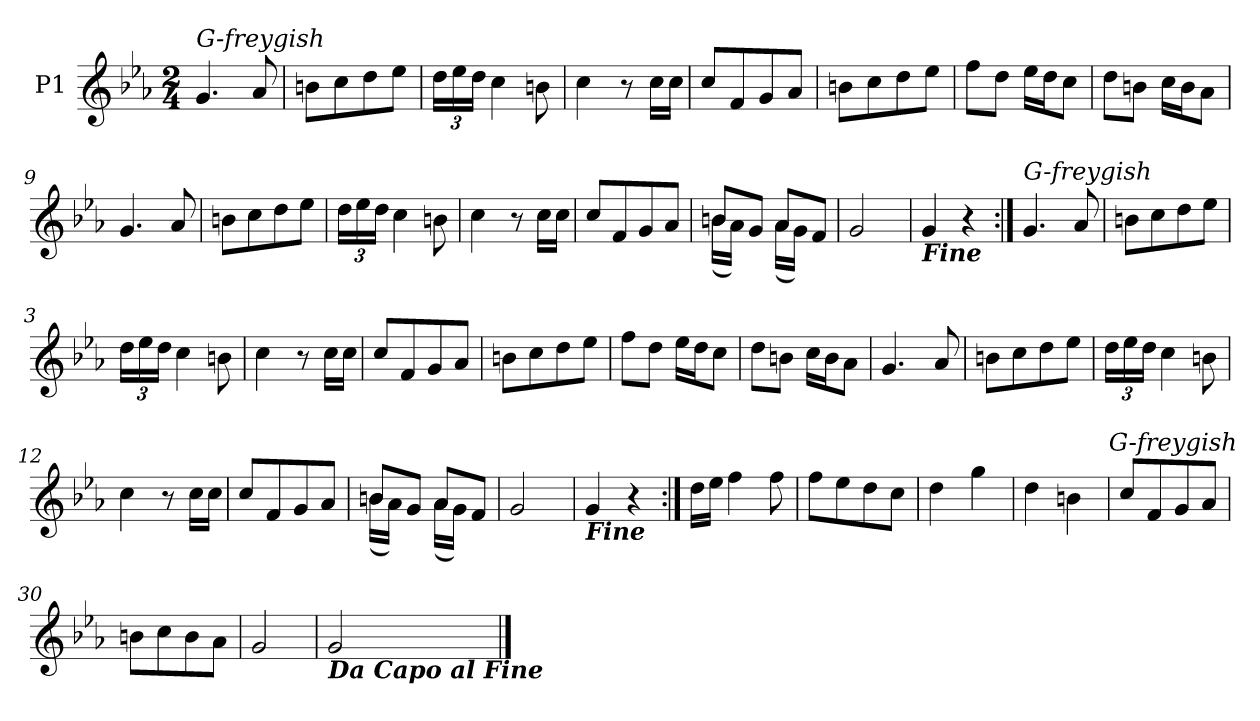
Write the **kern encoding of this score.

**kern
*part1
*staff1
*I"P1
*clefG2
*k[b-e-a-]
*M2/4
=1
!LO:TX:a:i:t=G-freygish
4.g
8a-
=2
8bnL
8cc
8dd
8ee-J
=3
24ddLL
24ee-
24ddJJ
4cc
8bn
=4
4cc
8r
16ccLL
16ccJJ
=5
8ccL
8f
8g
8a-J
=6
8bnL
8cc
8dd
8ee-J
=7
8ffL
8ddJ
16ee-LL
16ddJ
8ccJ
=8
8ddL
8bnJ
16ccLL
16bJ
8a-J
=9
4.g
8a-
=10
8bnL
8cc
8dd
8ee-J
=11
24ddLL
24ee-
24ddJJ
4cc
8bn
=12
4cc
8r
16ccLL
16ccJJ
=13
8ccL
8f
8g
8a-J
=14
*^
8bnL	(16bLL
.	16a-JJ)
8gJ	8ryy
8a-L	(16a-LL
.	16gJJ)
8fJ	8ryy
*v	*v
=15
2g
=16
!LO:TX:b:Bi:t=Fine
4g
4r
=1:|!
!LO:TX:a:i:t=G-freygish
4.g
8a-
=2
8bnL
8cc
8dd
8ee-J
=3
24ddLL
24ee-
24ddJJ
4cc
8bn
=4
4cc
8r
16ccLL
16ccJJ
=5
8ccL
8f
8g
8a-J
=6
8bnL
8cc
8dd
8ee-J
=7
8ffL
8ddJ
16ee-LL
16ddJ
8ccJ
=8
8ddL
8bnJ
16ccLL
16bJ
8a-J
=9
4.g
8a-
=10
8bnL
8cc
8dd
8ee-J
=11
24ddLL
24ee-
24ddJJ
4cc
8bn
=12
4cc
8r
16ccLL
16ccJJ
=13
8ccL
8f
8g
8a-J
=14
*^
8bnL	(16bLL
.	16a-JJ)
8gJ	8ryy
8a-L	(16a-LL
.	16gJJ)
8fJ	8ryy
*v	*v
=15
2g
=16
!LO:TX:b:Bi:t=Fine
4g
4r
=21:|!
16ddLL
16ee-JJ
4ff
8ff
=22
8ffL
8ee-
8dd
8ccJ
=23
4dd
4gg
=24
4dd
4bn
!LO:TX:a:i:t=G-freygish
=29
8ccL
8f
8g
8a-J
=30
8bnL
8cc
8b
8a-J
=31
2g
=32
!LO:TX:b:Bi:t=Da Capo al Fine
2g
==
*-
